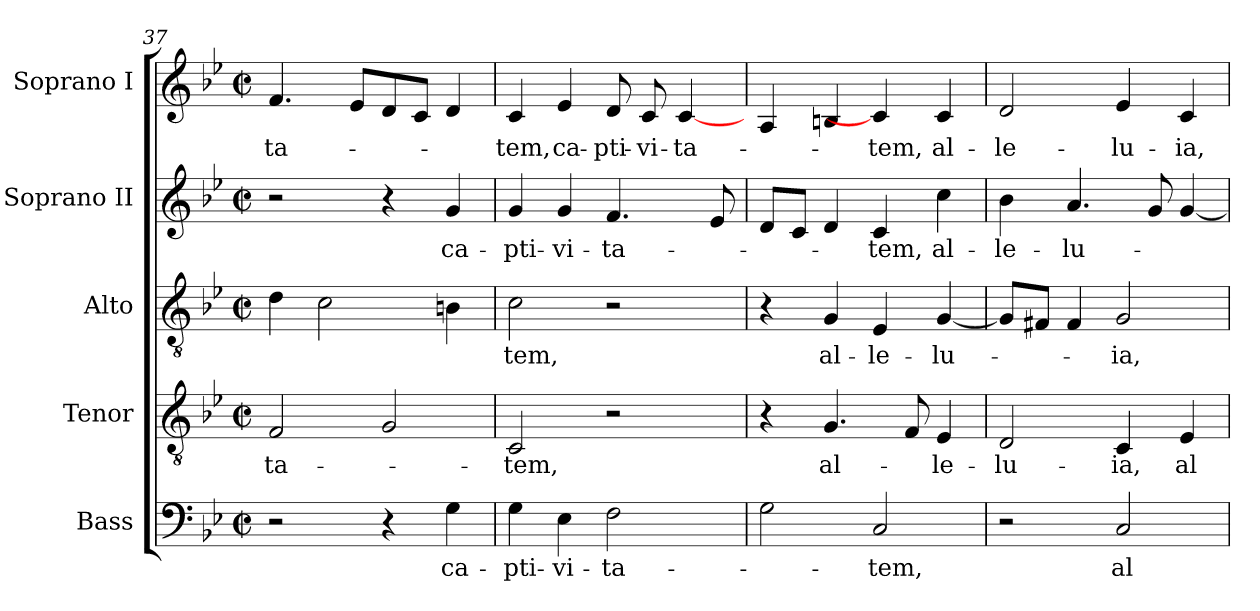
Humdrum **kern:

**kern	**text	**kern	**text	**kern	**text	**kern	**text	**kern	**text
*part5	*part5	*part4	*part4	*part3	*part3	*part2	*part2	*part1	*part1
*staff5	*staff5	*staff4	*staff4	*staff3	*staff3	*staff2	*staff2	*staff1	*staff1
*I"Bass	*	*I"Tenor	*	*I"Alto	*	*I"Soprano II	*	*I"Soprano I	*
*clefF4	*	*clefGv2	*	*clefGv2	*	*clefG2	*	*clefG2	*
*	*	*ITrd7c12	*	*	*	*	*	*	*
*k[b-e-]	*	*k[b-e-]	*	*k[b-e-]	*	*k[b-e-]	*	*k[b-e-]	*
*B-:	*	*B-:	*	*B-:	*	*B-:	*	*B-:	*
*M2/2	*	*M2/2	*	*M2/2	*	*M2/2	*	*M2/2	*
*met(c|)	*	*met(c|)	*	*met(c|)	*	*met(c|)	*	*met(c|)	*
=37	=37	=37	=37	=37	=37	=37	=37	=37	=37
!	!	!	!LO:LY:b:color=#000000	!	!	!	!	!	!
!	!	!	!	!	!	!	!	!	!LO:LY:b:color=#000000
2r	.	2FFi/	ta--	4di\	.	2r	.	4.fi/	ta--
.	.	.	.	2ci\	.	.	.	.	.
.	.	.	.	.	.	.	.	8e-i/L	.
4r	.	2GGi/	.	.	.	4r	.	8di/	.
.	.	.	.	.	.	.	.	8ci/J	.
!	!LO:LY:b:color=#000000	!	!	!	!	!	!	!	!
!	!	!	!	!	!	!	!LO:LY:b:color=#000000	!	!
4Gi\	ca-	.	.	4Bni\	.	4gi/	ca-	4di/	.
=38	=38	=38	=38	=38	=38	=38	=38	=38	=38
!	!LO:LY:b:color=#000000	!	!	!	!	!	!	!	!
!	!	!	!LO:LY:b:color=#000000	!	!	!	!	!	!
!	!	!	!	!	!LO:LY:b:color=#000000	!	!	!	!
!	!	!	!	!	!	!	!LO:LY:b:color=#000000	!	!
!	!	!	!	!	!	!	!	!	!LO:LY:b:color=#000000
4Gi\	pti-	2CCi/	-tem,	2ci\	-tem,	4gi/	pti-	4ci/	-tem,
!	!LO:LY:b:color=#000000	!	!	!	!	!	!	!	!
!	!	!	!	!	!	!	!LO:LY:b:color=#000000	!	!
!	!	!	!	!	!	!	!	!	!LO:LY:b:color=#000000
4E-i\	vi-	.	.	.	.	4gi/	vi-	4e-i/	ca-
!	!LO:LY:b:color=#000000	!	!	!	!	!	!	!	!
!	!	!	!	!	!	!	!LO:LY:b:color=#000000	!	!
!	!	!	!	!	!	!	!	!	!LO:LY:b:color=#000000
2Fi\	ta--	2r	.	2r	.	4.fi/	ta--	8di/	pti-
!	!	!	!	!	!	!	!	!	!LO:LY:b:color=#000000
.	.	.	.	.	.	.	.	8ci/	vi-
!	!	!	!	!	!	!	!	!	!LO:LY:b:color=#000000
.	.	.	.	.	.	.	.	[<4ci/	ta--
.	.	.	.	.	.	8e-i/	.	.	.
=39	=39	=39	=39	=39	=39	=39	=39	=39	=39
2Gi\	.	4r	.	4r	.	8di/L	.	4Ai/	.
.	.	.	.	.	.	8ci/J	.	.	.
!	!	!	!LO:LY:b:color=#000000	!	!	!	!	!	!
!	!	!	!	!	!LO:LY:b:color=#000000	!	!	!	!
.	.	4.GGi/	al--	4Gi/	al-	4di/	.	4Bni/	.
!	!LO:LY:b:color=#000000	!	!	!	!	!	!	!	!
!	!	!	!	!	!LO:LY:b:color=#000000	!	!	!	!
!	!	!	!	!	!	!	!LO:LY:b:color=#000000	!	!
!	!	!	!	!	!	!	!	!	!LO:LY:b:color=#000000
2Ci/	-tem,	.	.	4E-i/	le-	4ci/	-tem,	4ci/]	-tem,
.	.	8FFi/	.	.	.	.	.	.	.
!	!	!	!LO:LY:b:color=#000000	!	!	!	!	!	!
!	!	!	!	!	!LO:LY:b:color=#000000	!	!	!	!
!	!	!	!	!	!	!	!LO:LY:b:color=#000000	!	!
!	!	!	!	!	!	!	!	!	!LO:LY:b:color=#000000
.	.	4EE-i/	-le-	[<4Gi/	lu--	4cci\	al-	4ci/	al-
=40	=40	=40	=40	=40	=40	=40	=40	=40	=40
!	!	!	!LO:LY:b:color=#000000	!	!	!	!	!	!
!	!	!	!	!	!	!	!LO:LY:b:color=#000000	!	!
!	!	!	!	!	!	!	!	!	!LO:LY:b:color=#000000
2r	.	2DDi/	lu-	8Gi/L]	.	4b-i\	le-	2di/	le-
.	.	.	.	8F#Xi/J	.	.	.	.	.
!	!	!	!	!	!	!	!LO:LY:b:color=#000000	!	!
.	.	.	.	4F#i/	.	4.ai/	lu--	.	.
!	!LO:LY:b:color=#000000	!	!	!	!	!	!	!	!
!	!	!	!LO:LY:b:color=#000000	!	!	!	!	!	!
!	!	!	!	!	!LO:LY:b:color=#000000	!	!	!	!
!	!	!	!	!	!	!	!	!	!LO:LY:b:color=#000000
2Ci/	al-	4CCi/	ia,	2Gi/	-ia,	.	.	4e-i/	lu-
.	.	.	.	.	.	8gi/	.	.	.
!	!	!	!LO:LY:b:color=#000000	!	!	!	!	!	!
!	!	!	!	!	!	!	!	!	!LO:LY:b:color=#000000
.	.	4EE-i/	al-	.	.	[<4gi/	.	4ci/	ia,
=	=	=	=	=	=	=	=	=	=
*-	*-	*-	*-	*-	*-	*-	*-	*-	*-
